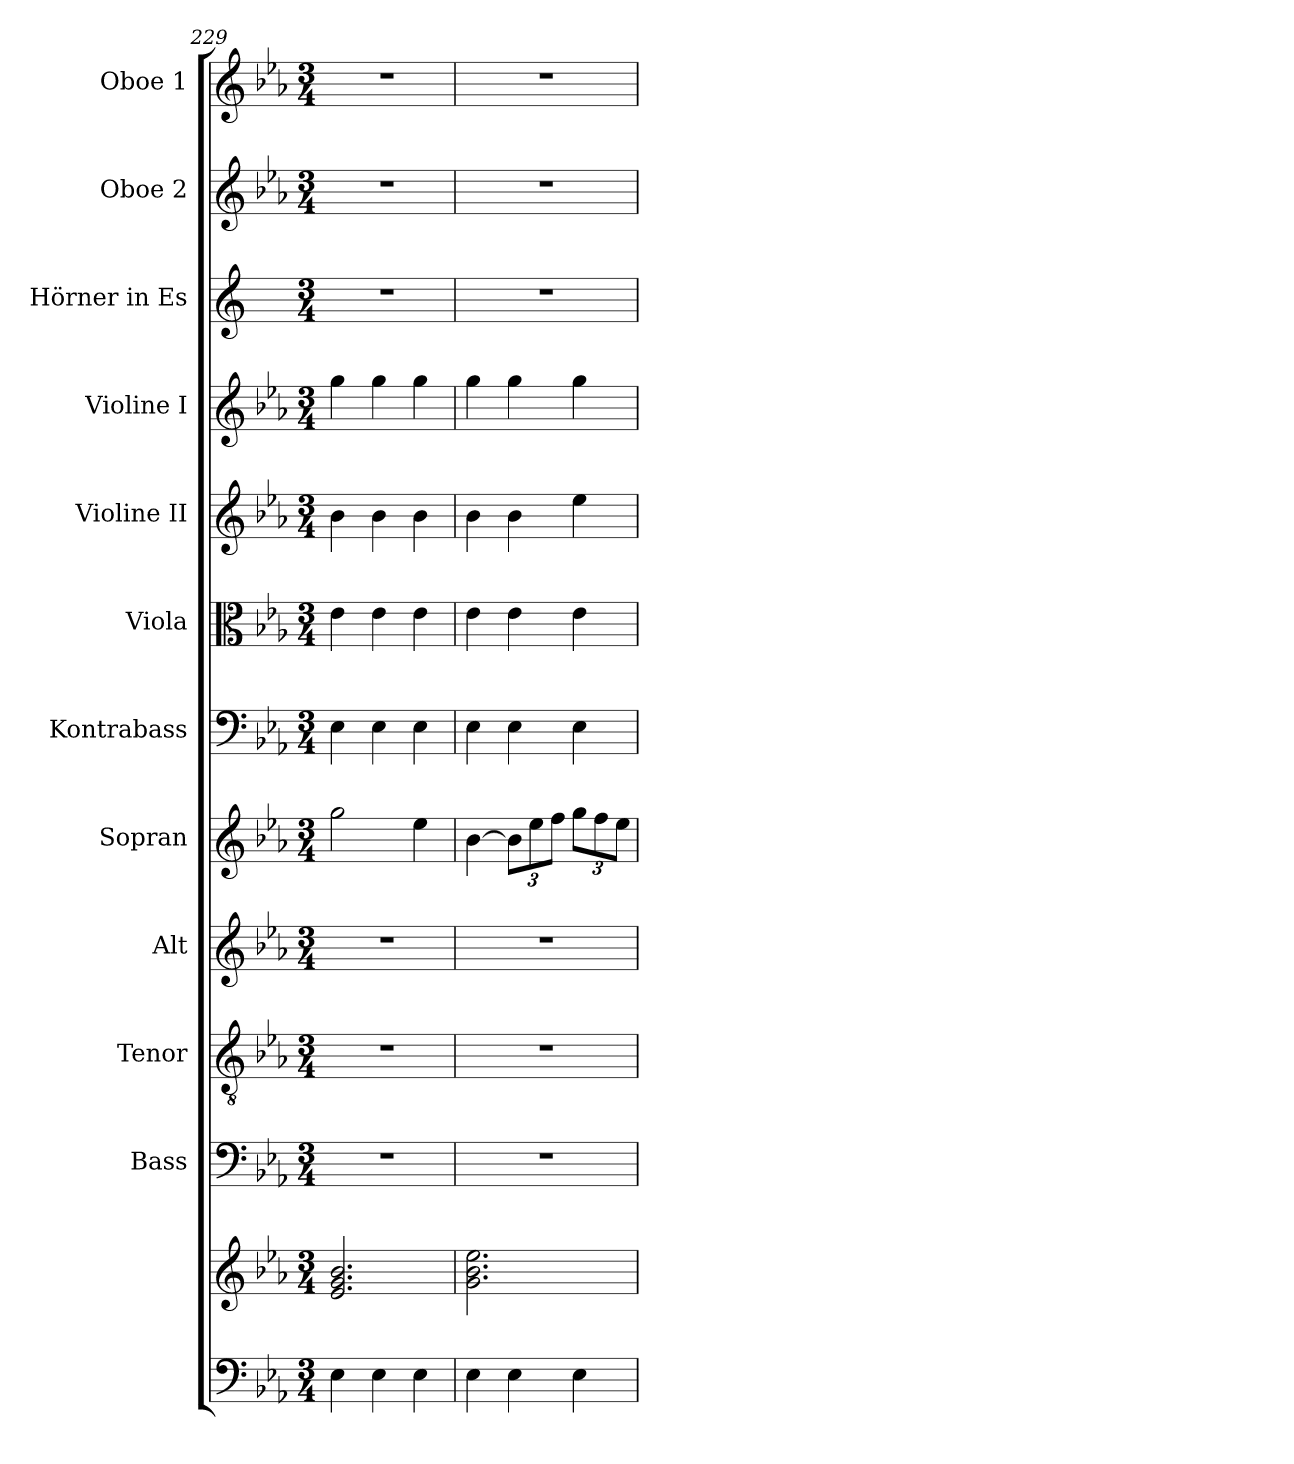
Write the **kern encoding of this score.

**kern	**kern	**kern	**kern	**kern	**kern	**kern	**kern	**kern	**kern	**kern	**kern	**kern
*part12	*part12	*part11	*part10	*part9	*part8	*part7	*part6	*part5	*part4	*part3	*part2	*part1
*staff13	*staff12	*staff11	*staff10	*staff9	*staff8	*staff7	*staff6	*staff5	*staff4	*staff3	*staff2	*staff1
*	*	*I"Bass	*I"Tenor	*I"Alt	*I"Sopran	*I"Kontrabass	*I"Viola	*I"Violine II	*I"Violine I	*I"Hörner in Es	*I"Oboe 2	*I"Oboe 1
*	*	*I'B.	*I'T.	*I'A.	*I'S.	*I'Kb.	*I'Vla.	*I'Vl. II	*I'Vl. I	*	*I'Ob. 2	*I'Ob. 1
*clefF4	*clefG2	*clefF4	*clefGv2	*clefG2	*clefG2	*clefF4	*clefC3	*clefG2	*clefG2	*clefG2	*clefG2	*clefG2
*	*	*	*	*	*	*ITrd7c12	*	*	*	*ITrd5c9	*	*
*k[b-e-a-]	*k[b-e-a-]	*k[b-e-a-]	*k[b-e-a-]	*k[b-e-a-]	*k[b-e-a-]	*k[b-e-a-]	*k[b-e-a-]	*k[b-e-a-]	*k[b-e-a-]	*k[b-e-a-]	*k[b-e-a-]	*k[b-e-a-]
*E-:	*E-:	*E-:	*E-:	*E-:	*E-:	*E-:	*E-:	*E-:	*E-:	*E-:	*E-:	*E-:
*M3/4	*M3/4	*M3/4	*M3/4	*M3/4	*M3/4	*M3/4	*M3/4	*M3/4	*M3/4	*M3/4	*M3/4	*M3/4
=229	=229	=229	=229	=229	=229	=229	=229	=229	=229	=229	=229	=229
4E-\	2.e-/ 2.g/ 2.b-/	2.r	2.r	2.r	2gg\	4EE-\	4e-\	4b-\	4gg\	2.r	2.r	2.r
4E-\	.	.	.	.	.	4EE-\	4e-\	4b-\	4gg\	.	.	.
4E-\	.	.	.	.	4ee-\	4EE-\	4e-\	4b-\	4gg\	.	.	.
=230	=230	=230	=230	=230	=230	=230	=230	=230	=230	=230	=230	=230
4E-\	2.g\ 2.b-\ 2.ee-\	2.r	2.r	2.r	[4b-\	4EE-\	4e-\	4b-\	4gg\	2.r	2.r	2.r
4E-\	.	.	.	.	12b-\L]	4EE-\	4e-\	4b-\	4gg\	.	.	.
.	.	.	.	.	12ee-\	.	.	.	.	.	.	.
.	.	.	.	.	12ff\J	.	.	.	.	.	.	.
4E-\	.	.	.	.	12gg\L	4EE-\	4e-\	4ee-\	4gg\	.	.	.
.	.	.	.	.	12ff\	.	.	.	.	.	.	.
.	.	.	.	.	12ee-\J	.	.	.	.	.	.	.
=	=	=	=	=	=	=	=	=	=	=	=	=
*-	*-	*-	*-	*-	*-	*-	*-	*-	*-	*-	*-	*-
